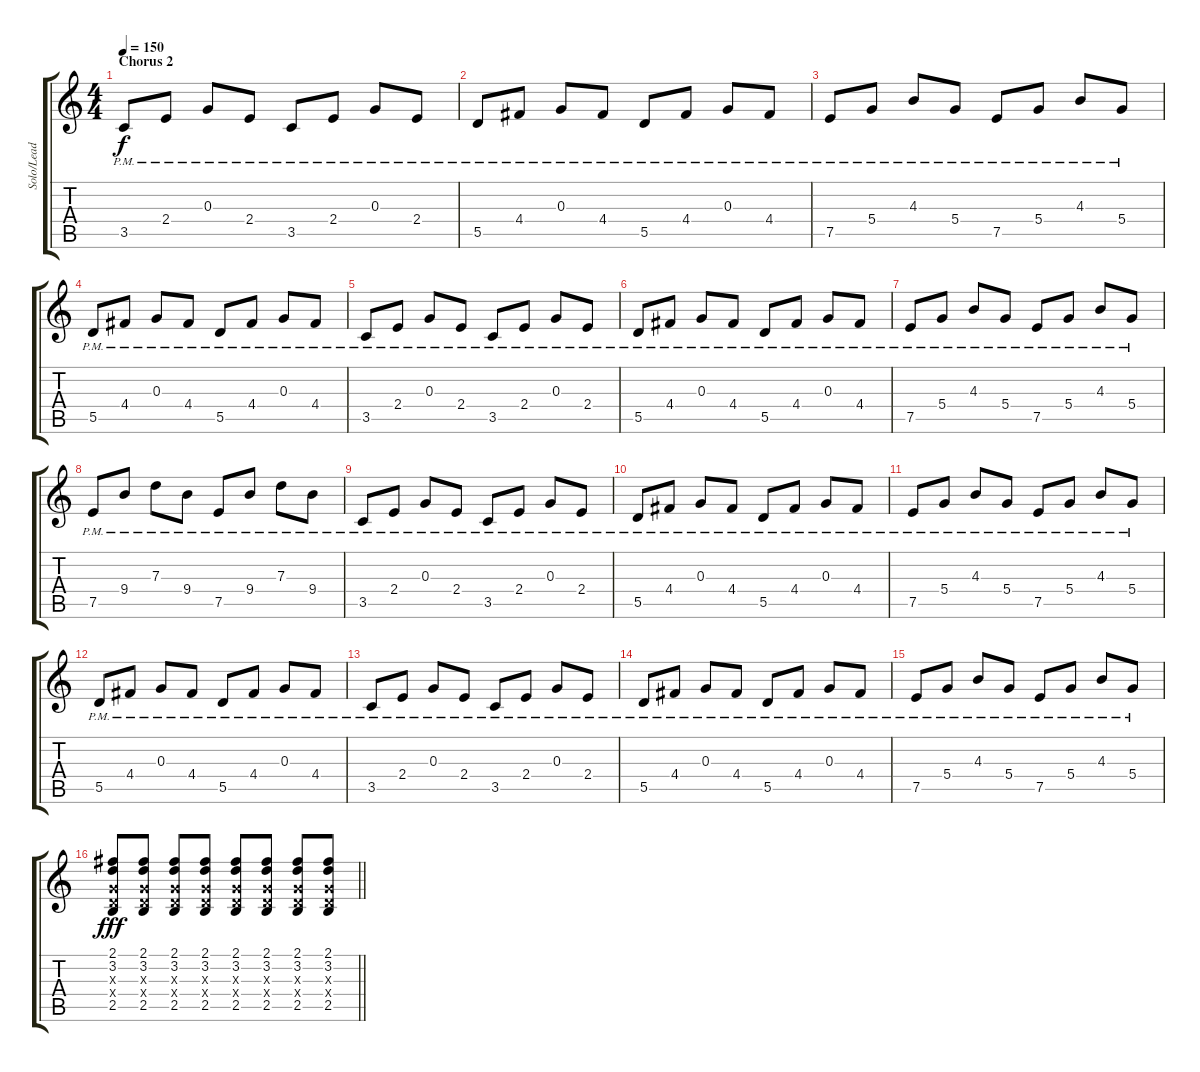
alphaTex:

\track ("Solo/Lead" "Solo/Lead") {instrument overdrivenguitar}
\staff {score tabs}
\tuning (E4 B3 G3 D3 A2 E2) {hide}
\ts (4 4)
\section ("" "Chorus 2")
\tempo 150
\clef g2
\ks c
3.5{pm}.8{dy f volume 16 balance 5} 2.4{pm}.8 0.3{pm}.8 2.4{pm}.8 3.5{pm}.8 2.4{pm}.8 0.3{pm}.8 2.4{pm}.8 |
5.5{pm}.8 4.4{pm}.8 0.3{pm}.8 4.4{pm}.8 5.5{pm}.8 4.4{pm}.8 0.3{pm}.8 4.4{pm}.8 |
7.5{pm}.8 5.4{pm}.8 4.3{pm}.8 5.4{pm}.8 7.5{pm}.8 5.4{pm}.8 4.3{pm}.8 5.4{pm}.8 |
5.5{pm}.8 4.4{pm}.8 0.3{pm}.8 4.4{pm}.8 5.5{pm}.8 4.4{pm}.8 0.3{pm}.8 4.4{pm}.8 |
3.5{pm}.8 2.4{pm}.8 0.3{pm}.8 2.4{pm}.8 3.5{pm}.8 2.4{pm}.8 0.3{pm}.8 2.4{pm}.8 |
5.5{pm}.8 4.4{pm}.8 0.3{pm}.8 4.4{pm}.8 5.5{pm}.8 4.4{pm}.8 0.3{pm}.8 4.4{pm}.8 |
7.5{pm}.8 5.4{pm}.8 4.3{pm}.8 5.4{pm}.8 7.5{pm}.8 5.4{pm}.8 4.3{pm}.8 5.4{pm}.8 |
7.5{pm}.8 9.4{pm}.8 7.3{pm}.8 9.4{pm}.8 7.5{pm}.8 9.4{pm}.8 7.3{pm}.8 9.4{pm}.8 |
3.5{pm}.8 2.4{pm}.8 0.3{pm}.8 2.4{pm}.8 3.5{pm}.8 2.4{pm}.8 0.3{pm}.8 2.4{pm}.8 |
5.5{pm}.8 4.4{pm}.8 0.3{pm}.8 4.4{pm}.8 5.5{pm}.8 4.4{pm}.8 0.3{pm}.8 4.4{pm}.8 |
7.5{pm}.8 5.4{pm}.8 4.3{pm}.8 5.4{pm}.8 7.5{pm}.8 5.4{pm}.8 4.3{pm}.8 5.4{pm}.8 |
5.5{pm}.8 4.4{pm}.8 0.3{pm}.8 4.4{pm}.8 5.5{pm}.8 4.4{pm}.8 0.3{pm}.8 4.4{pm}.8 |
3.5{pm}.8 2.4{pm}.8 0.3{pm}.8 2.4{pm}.8 3.5{pm}.8 2.4{pm}.8 0.3{pm}.8 2.4{pm}.8 |
5.5{pm}.8 4.4{pm}.8 0.3{pm}.8 4.4{pm}.8 5.5{pm}.8 4.4{pm}.8 0.3{pm}.8 4.4{pm}.8 |
7.5{pm}.8 5.4{pm}.8 4.3{pm}.8 5.4{pm}.8 7.5{pm}.8 5.4{pm}.8 4.3{pm}.8 5.4{pm}.8 |
\barLineRight lightlight
(2.1 3.2 0.3{x} 0.4{x} 2.5).8{dy fff volume 11 balance 5} (2.1 3.2 0.3{x} 0.4{x} 2.5).8 (2.1 3.2 0.3{x} 0.4{x} 2.5).8 (2.1 3.2 0.3{x} 0.4{x} 2.5).8 (2.1 3.2 0.3{x} 0.4{x} 2.5).8 (2.1 3.2 0.3{x} 0.4{x} 2.5).8 (2.1 3.2 0.3{x} 0.4{x} 2.5).8 (2.1 3.2 0.3{x} 0.4{x} 2.5).8
